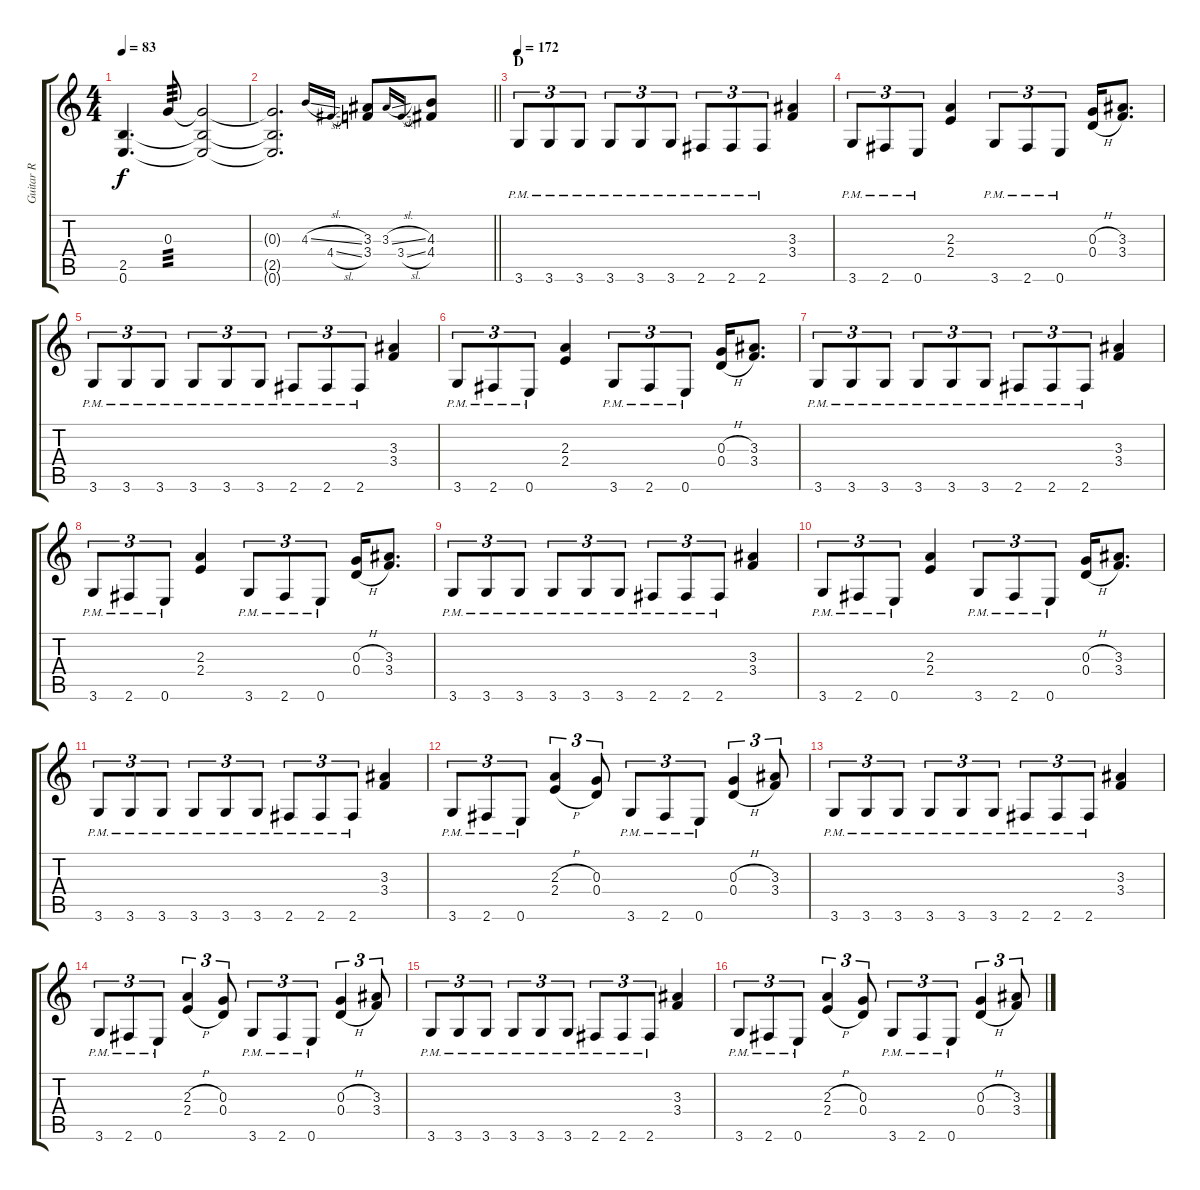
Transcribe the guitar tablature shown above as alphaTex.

\track ("Guitar R" "Guitar R") {instrument overdrivenguitar}
\staff {score tabs}
\tuning (E4 B3 G3 D3 A2 E2) {hide}
\ts (4 4)
\tempo 83
\clef g2
\ks c
(2.5 0.6).4{d dy f} 0.3.8{tp 3} (0.3{t} 2.5{t} 0.6{t}).2 |
\barLineRight lightlight
(0.3{t} 2.5{t} 0.6{t}).2{d} 4.3{sl}.16{gr onbeat} 4.4{sl}.16{gr onbeat} (3.3 3.4).8 3.3{sl}.16{gr onbeat} 3.4{sl}.16{gr onbeat} (4.3 4.4).8 |
\section ("" "D")
\tempo 172
3.6{pm}.8{tu (3 2)} 3.6{pm}.8{tu (3 2)} 3.6{pm}.8{tu (3 2)} 3.6{pm}.8{tu (3 2)} 3.6{pm}.8{tu (3 2)} 3.6{pm}.8{tu (3 2)} 2.6{pm}.8{tu (3 2)} 2.6{pm}.8{tu (3 2)} 2.6{pm}.8{tu (3 2)} (3.3 3.4).4 |
3.6{pm}.8{tu (3 2)} 2.6{pm}.8{tu (3 2)} 0.6{pm}.8{tu (3 2)} (2.3 2.4).4 3.6{pm}.8{tu (3 2)} 2.6{pm}.8{tu (3 2)} 0.6{pm}.8{tu (3 2)} (0.3{h} 0.4{h}).16 (3.3 3.4).8{d} |
3.6{pm}.8{tu (3 2)} 3.6{pm}.8{tu (3 2)} 3.6{pm}.8{tu (3 2)} 3.6{pm}.8{tu (3 2)} 3.6{pm}.8{tu (3 2)} 3.6{pm}.8{tu (3 2)} 2.6{pm}.8{tu (3 2)} 2.6{pm}.8{tu (3 2)} 2.6{pm}.8{tu (3 2)} (3.3 3.4).4 |
3.6{pm}.8{tu (3 2)} 2.6{pm}.8{tu (3 2)} 0.6{pm}.8{tu (3 2)} (2.3 2.4).4 3.6{pm}.8{tu (3 2)} 2.6{pm}.8{tu (3 2)} 0.6{pm}.8{tu (3 2)} (0.3{h} 0.4{h}).16 (3.3 3.4).8{d} |
3.6{pm}.8{tu (3 2)} 3.6{pm}.8{tu (3 2)} 3.6{pm}.8{tu (3 2)} 3.6{pm}.8{tu (3 2)} 3.6{pm}.8{tu (3 2)} 3.6{pm}.8{tu (3 2)} 2.6{pm}.8{tu (3 2)} 2.6{pm}.8{tu (3 2)} 2.6{pm}.8{tu (3 2)} (3.3 3.4).4 |
3.6{pm}.8{tu (3 2)} 2.6{pm}.8{tu (3 2)} 0.6{pm}.8{tu (3 2)} (2.3 2.4).4 3.6{pm}.8{tu (3 2)} 2.6{pm}.8{tu (3 2)} 0.6{pm}.8{tu (3 2)} (0.3{h} 0.4{h}).16 (3.3 3.4).8{d} |
3.6{pm}.8{tu (3 2)} 3.6{pm}.8{tu (3 2)} 3.6{pm}.8{tu (3 2)} 3.6{pm}.8{tu (3 2)} 3.6{pm}.8{tu (3 2)} 3.6{pm}.8{tu (3 2)} 2.6{pm}.8{tu (3 2)} 2.6{pm}.8{tu (3 2)} 2.6{pm}.8{tu (3 2)} (3.3 3.4).4 |
3.6{pm}.8{tu (3 2)} 2.6{pm}.8{tu (3 2)} 0.6{pm}.8{tu (3 2)} (2.3 2.4).4 3.6{pm}.8{tu (3 2)} 2.6{pm}.8{tu (3 2)} 0.6{pm}.8{tu (3 2)} (0.3{h} 0.4{h}).16 (3.3 3.4).8{d} |
3.6{pm}.8{tu (3 2)} 3.6{pm}.8{tu (3 2)} 3.6{pm}.8{tu (3 2)} 3.6{pm}.8{tu (3 2)} 3.6{pm}.8{tu (3 2)} 3.6{pm}.8{tu (3 2)} 2.6{pm}.8{tu (3 2)} 2.6{pm}.8{tu (3 2)} 2.6{pm}.8{tu (3 2)} (3.3 3.4).4 |
3.6{pm}.8{tu (3 2)} 2.6{pm}.8{tu (3 2)} 0.6{pm}.8{tu (3 2)} (2.3{h} 2.4{h}).4{tu (3 2)} (0.3 0.4).8{tu (3 2)} 3.6{pm}.8{tu (3 2)} 2.6{pm}.8{tu (3 2)} 0.6{pm}.8{tu (3 2)} (0.3{h} 0.4{h}).4{tu (3 2)} (3.3 3.4).8{tu (3 2)} |
3.6{pm}.8{tu (3 2)} 3.6{pm}.8{tu (3 2)} 3.6{pm}.8{tu (3 2)} 3.6{pm}.8{tu (3 2)} 3.6{pm}.8{tu (3 2)} 3.6{pm}.8{tu (3 2)} 2.6{pm}.8{tu (3 2)} 2.6{pm}.8{tu (3 2)} 2.6{pm}.8{tu (3 2)} (3.3 3.4).4 |
3.6{pm}.8{tu (3 2)} 2.6{pm}.8{tu (3 2)} 0.6{pm}.8{tu (3 2)} (2.3{h} 2.4{h}).4{tu (3 2)} (0.3 0.4).8{tu (3 2)} 3.6{pm}.8{tu (3 2)} 2.6{pm}.8{tu (3 2)} 0.6{pm}.8{tu (3 2)} (0.3{h} 0.4{h}).4{tu (3 2)} (3.3 3.4).8{tu (3 2)} |
3.6{pm}.8{tu (3 2)} 3.6{pm}.8{tu (3 2)} 3.6{pm}.8{tu (3 2)} 3.6{pm}.8{tu (3 2)} 3.6{pm}.8{tu (3 2)} 3.6{pm}.8{tu (3 2)} 2.6{pm}.8{tu (3 2)} 2.6{pm}.8{tu (3 2)} 2.6{pm}.8{tu (3 2)} (3.3 3.4).4 |
3.6{pm}.8{tu (3 2)} 2.6{pm}.8{tu (3 2)} 0.6{pm}.8{tu (3 2)} (2.3{h} 2.4{h}).4{tu (3 2)} (0.3 0.4).8{tu (3 2)} 3.6{pm}.8{tu (3 2)} 2.6{pm}.8{tu (3 2)} 0.6{pm}.8{tu (3 2)} (0.3{h} 0.4{h}).4{tu (3 2)} (3.3 3.4).8{tu (3 2)}
